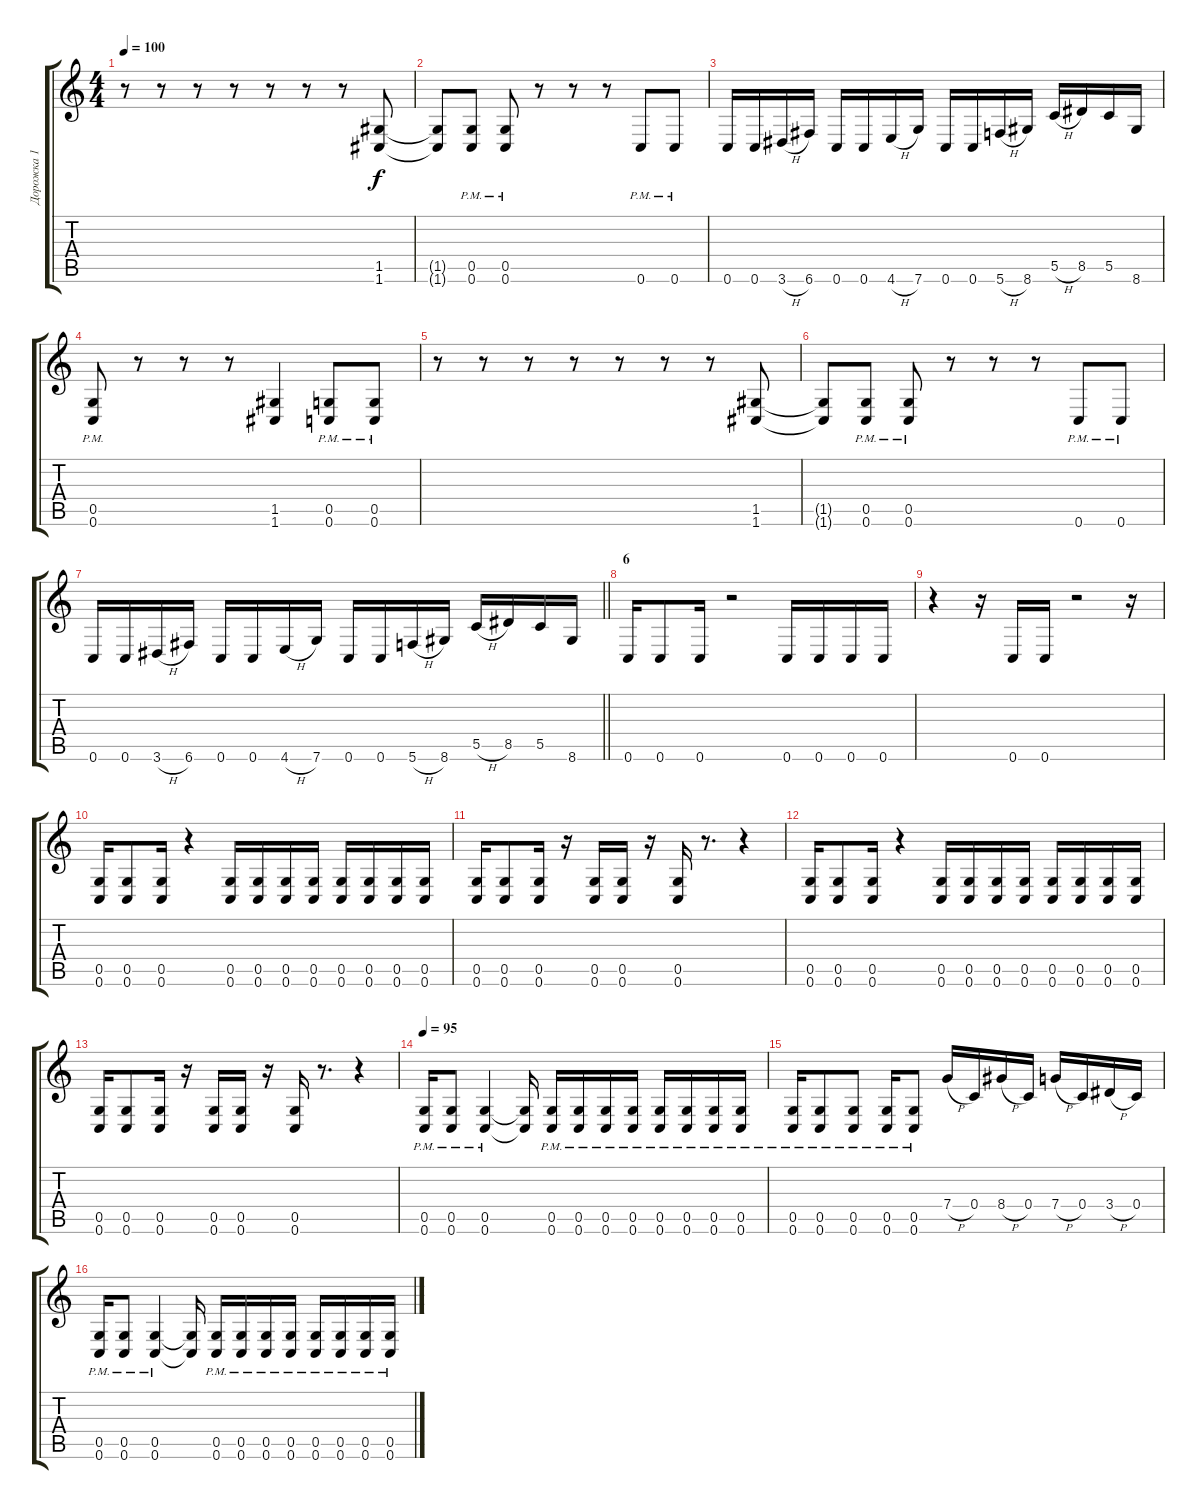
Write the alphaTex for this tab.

\track ("Дорожка 1" "Дорожка 1") {instrument distortionguitar}
\staff {score tabs}
\tuning (D4 A3 F3 C3 G2 C2) {hide}
\ts (4 4)
\tempo 100
\clef g2
\ks c
r.8{dy f} r.8 r.8 r.8 r.8 r.8 r.8 (1.5 1.6).8 |
(1.5{t} 1.6{t}).8 (0.5{pm} 0.6{pm}).8 (0.5{pm} 0.6{pm}).8 r.8 r.8 r.8 0.6{pm}.8 0.6{pm}.8 |
0.6.16 0.6.16 3.6{h}.16 6.6.16 0.6.16 0.6.16 4.6{h}.16 7.6.16 0.6.16 0.6.16 5.6{h}.16 8.6.16 5.5{h}.16 8.5.16 5.5.16 8.6.16 |
(0.5{pm} 0.6{pm}).8 r.8 r.8 r.8 (1.5 1.6).4 (0.5{pm} 0.6{pm}).8 (0.5{pm} 0.6{pm}).8 |
r.8 r.8 r.8 r.8 r.8 r.8 r.8 (1.5 1.6).8 |
(1.5{t} 1.6{t}).8 (0.5{pm} 0.6{pm}).8 (0.5{pm} 0.6{pm}).8 r.8 r.8 r.8 0.6{pm}.8 0.6{pm}.8 |
\barLineRight lightlight
0.6.16 0.6.16 3.6{h}.16 6.6.16 0.6.16 0.6.16 4.6{h}.16 7.6.16 0.6.16 0.6.16 5.6{h}.16 8.6.16 5.5{h}.16 8.5.16 5.5.16 8.6.16 |
\section ("" "6")
0.6.16 0.6.8 0.6.16 r.2 0.6.16 0.6.16 0.6.16 0.6.16 |
r.4 r.16 0.6.16 0.6.16 r.2 r.16 |
(0.5 0.6).16 (0.5 0.6).8 (0.5 0.6).16 r.4 (0.5 0.6).16 (0.5 0.6).16 (0.5 0.6).16 (0.5 0.6).16 (0.5 0.6).16 (0.5 0.6).16 (0.5 0.6).16 (0.5 0.6).16 |
(0.5 0.6).16 (0.5 0.6).8 (0.5 0.6).16 r.16 (0.5 0.6).16 (0.5 0.6).16 r.16 (0.5 0.6).16 r.8{d} r.4 |
(0.5 0.6).16 (0.5 0.6).8 (0.5 0.6).16 r.4 (0.5 0.6).16 (0.5 0.6).16 (0.5 0.6).16 (0.5 0.6).16 (0.5 0.6).16 (0.5 0.6).16 (0.5 0.6).16 (0.5 0.6).16 |
(0.5 0.6).16 (0.5 0.6).8 (0.5 0.6).16 r.16 (0.5 0.6).16 (0.5 0.6).16 r.16 (0.5 0.6).16 r.8{d} r.4 |
\tempo 95
(0.5{pm} 0.6{pm}).16 (0.5{pm} 0.6{pm}).8 (0.5{pm} 0.6{pm}).4 (0.5{t} 0.6{t}).16 (0.5{pm} 0.6{pm}).16 (0.5{pm} 0.6{pm}).16 (0.5{pm} 0.6{pm}).16 (0.5{pm} 0.6{pm}).16 (0.5{pm} 0.6{pm}).16 (0.5{pm} 0.6{pm}).16 (0.5{pm} 0.6{pm}).16 (0.5{pm} 0.6{pm}).16 |
(0.5{pm} 0.6{pm}).16 (0.5{pm} 0.6{pm}).8 (0.5{pm} 0.6{pm}).8 (0.5{pm} 0.6{pm}).16 (0.5{pm} 0.6{pm}).8 7.4{h}.16 0.4.16 8.4{h}.16 0.4.16 7.4{h}.16 0.4.16 3.4{h}.16 0.4.16 |
(0.5{pm} 0.6{pm}).16 (0.5{pm} 0.6{pm}).8 (0.5{pm} 0.6{pm}).4 (0.5{t} 0.6{t}).16 (0.5{pm} 0.6{pm}).16 (0.5{pm} 0.6{pm}).16 (0.5{pm} 0.6{pm}).16 (0.5{pm} 0.6{pm}).16 (0.5{pm} 0.6{pm}).16 (0.5{pm} 0.6{pm}).16 (0.5{pm} 0.6{pm}).16 (0.5{pm} 0.6{pm}).16
